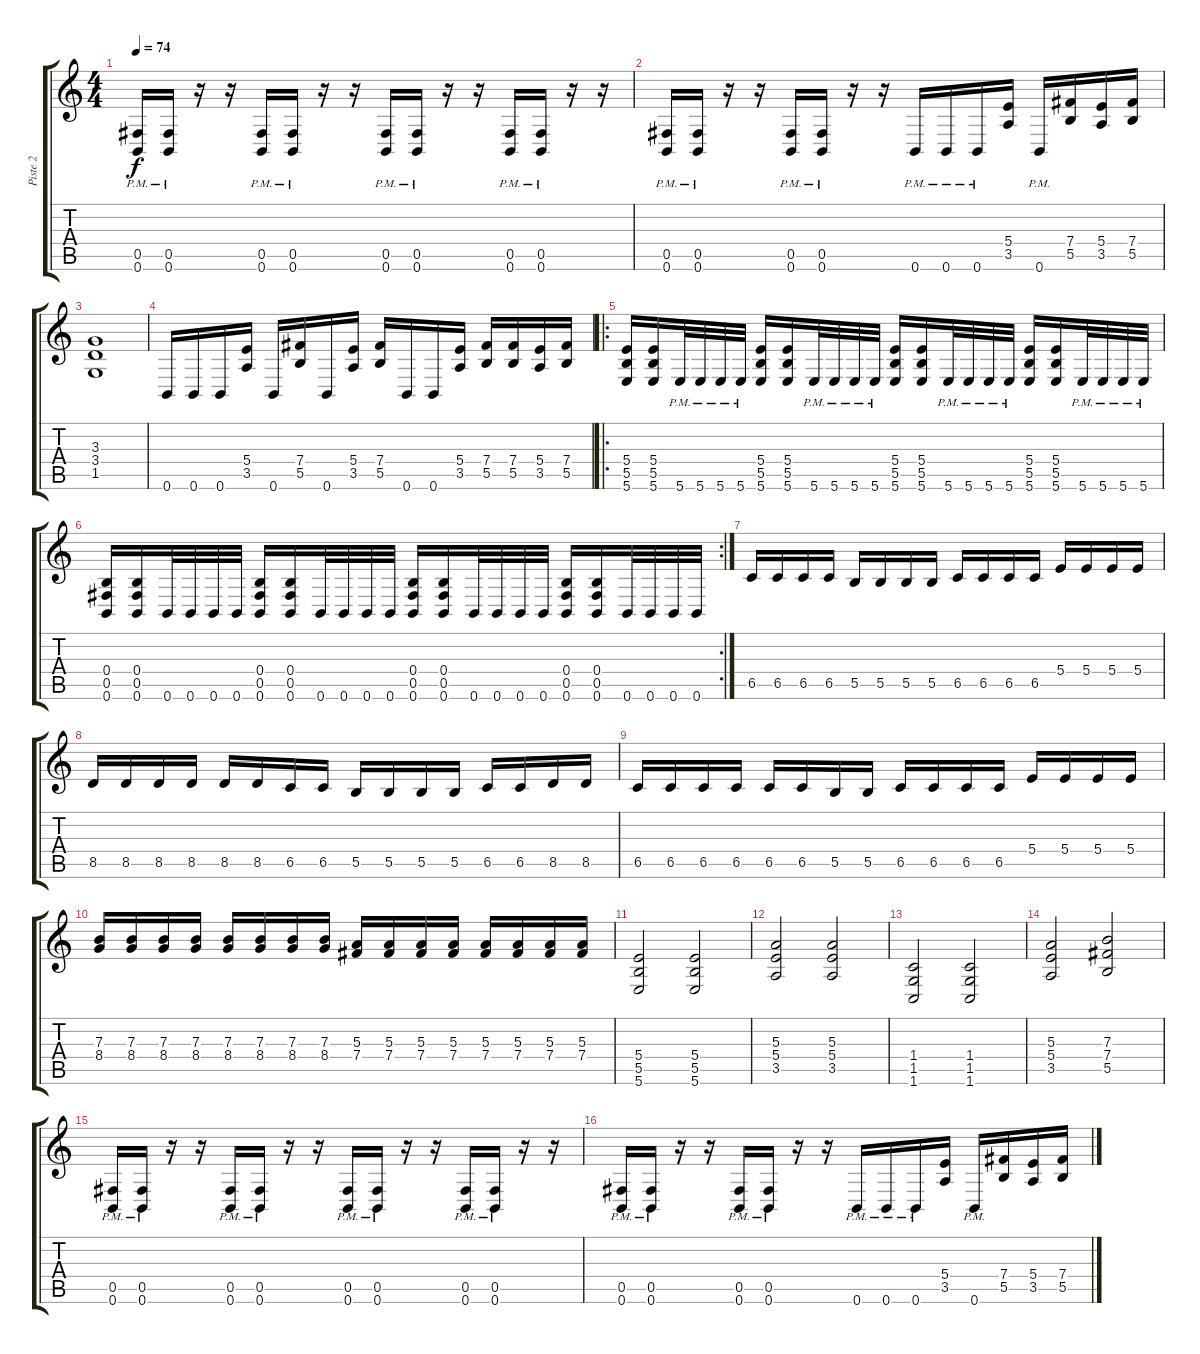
\track ("Piste 2" "Piste 2") {instrument distortionguitar}
\staff {score tabs}
\tuning (Db4 Ab3 E3 B2 Gb2 B1) {hide}
\ts (4 4)
\tempo 74
\clef g2
\ks c
(0.5{pm} 0.6{pm}).16{dy f} (0.5{pm} 0.6{pm}).16 r.16 r.16 (0.5{pm} 0.6{pm}).16 (0.5{pm} 0.6{pm}).16 r.16 r.16 (0.5{pm} 0.6{pm}).16 (0.5{pm} 0.6{pm}).16 r.16 r.16 (0.5{pm} 0.6{pm}).16 (0.5{pm} 0.6{pm}).16 r.16 r.16 |
(0.5{pm} 0.6{pm}).16 (0.5{pm} 0.6{pm}).16 r.16 r.16 (0.5{pm} 0.6{pm}).16 (0.5{pm} 0.6{pm}).16 r.16 r.16 0.6{pm}.16 0.6{pm}.16 0.6{pm}.16 (5.4 3.5).16 0.6{pm}.16 (7.4 5.5).16 (5.4 3.5).16 (7.4 5.5).16 |
(3.3 3.4 1.5).1 |
0.6.16 0.6.16 0.6.16 (5.4 3.5).16 0.6.16 (7.4 5.5).16 0.6.16 (5.4 3.5).16 (7.4 5.5).16 0.6.16 0.6.16 (5.4 3.5).16 (7.4 5.5).16 (7.4 5.5).16 (5.4 3.5).16 (7.4 5.5).16 |
\ro
(5.4 5.5 5.6).16 (5.4 5.5 5.6).16 5.6{pm}.32 5.6{pm}.32 5.6{pm}.32 5.6{pm}.32 (5.4 5.5 5.6).16 (5.4 5.5 5.6).16 5.6{pm}.32 5.6{pm}.32 5.6{pm}.32 5.6{pm}.32 (5.4 5.5 5.6).16 (5.4 5.5 5.6).16 5.6{pm}.32 5.6{pm}.32 5.6{pm}.32 5.6{pm}.32 (5.4 5.5 5.6).16 (5.4 5.5 5.6).16 5.6{pm}.32 5.6{pm}.32 5.6{pm}.32 5.6{pm}.32 |
\rc 2
(0.4 0.5 0.6).16 (0.4 0.5 0.6).16 0.6.32 0.6.32 0.6.32 0.6.32 (0.4 0.5 0.6).16 (0.4 0.5 0.6).16 0.6.32 0.6.32 0.6.32 0.6.32 (0.4 0.5 0.6).16 (0.4 0.5 0.6).16 0.6.32 0.6.32 0.6.32 0.6.32 (0.4 0.5 0.6).16 (0.4 0.5 0.6).16 0.6.32 0.6.32 0.6.32 0.6.32 |
6.5.16 6.5.16 6.5.16 6.5.16 5.5.16 5.5.16 5.5.16 5.5.16 6.5.16 6.5.16 6.5.16 6.5.16 5.4.16 5.4.16 5.4.16 5.4.16 |
8.5.16 8.5.16 8.5.16 8.5.16 8.5.16 8.5.16 6.5.16 6.5.16 5.5.16 5.5.16 5.5.16 5.5.16 6.5.16 6.5.16 8.5.16 8.5.16 |
6.5.16 6.5.16 6.5.16 6.5.16 6.5.16 6.5.16 5.5.16 5.5.16 6.5.16 6.5.16 6.5.16 6.5.16 5.4.16 5.4.16 5.4.16 5.4.16 |
(7.3 8.4).16 (7.3 8.4).16 (7.3 8.4).16 (7.3 8.4).16 (7.3 8.4).16 (7.3 8.4).16 (7.3 8.4).16 (7.3 8.4).16 (5.3 7.4).16 (5.3 7.4).16 (5.3 7.4).16 (5.3 7.4).16 (5.3 7.4).16 (5.3 7.4).16 (5.3 7.4).16 (5.3 7.4).16 |
(5.4 5.5 5.6).2 (5.4 5.5 5.6).2 |
(5.3 5.4 3.5).2 (5.3 5.4 3.5).2 |
(1.4 1.5 1.6).2 (1.4 1.5 1.6).2 |
(5.3 5.4 3.5).2 (7.3 7.4 5.5).2 |
(0.5{pm} 0.6{pm}).16 (0.5{pm} 0.6{pm}).16 r.16 r.16 (0.5{pm} 0.6{pm}).16 (0.5{pm} 0.6{pm}).16 r.16 r.16 (0.5{pm} 0.6{pm}).16 (0.5{pm} 0.6{pm}).16 r.16 r.16 (0.5{pm} 0.6{pm}).16 (0.5{pm} 0.6{pm}).16 r.16 r.16 |
(0.5{pm} 0.6{pm}).16 (0.5{pm} 0.6{pm}).16 r.16 r.16 (0.5{pm} 0.6{pm}).16 (0.5{pm} 0.6{pm}).16 r.16 r.16 0.6{pm}.16 0.6{pm}.16 0.6{pm}.16 (5.4 3.5).16 0.6{pm}.16 (7.4 5.5).16 (5.4 3.5).16 (7.4 5.5).16
